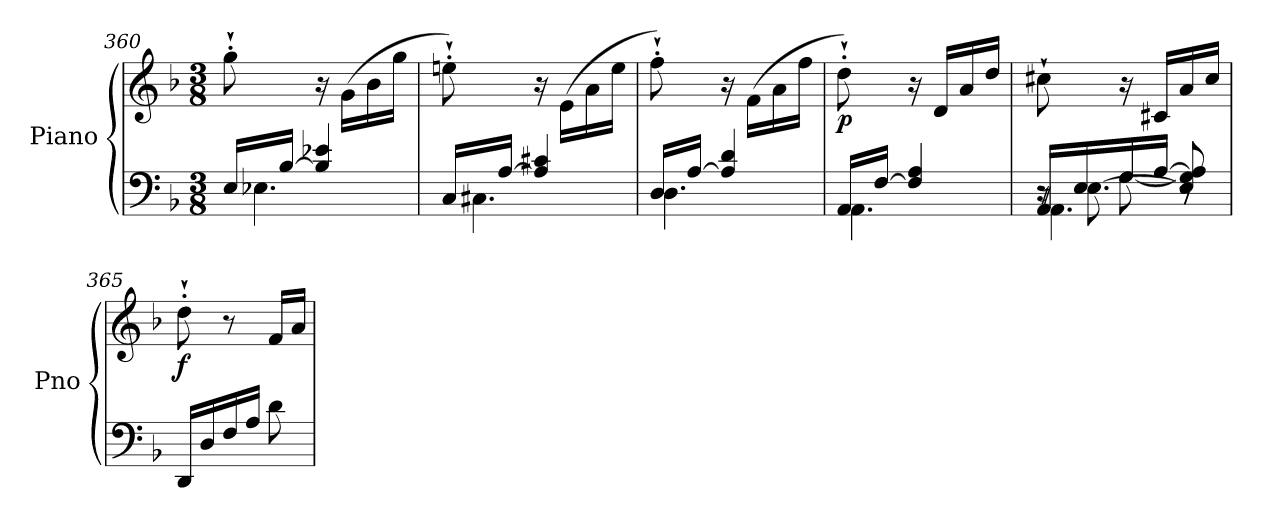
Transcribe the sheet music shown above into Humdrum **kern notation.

**kern	**kern	**dynam
*part1	*part1	*part1
*staff2	*staff1	*staff1/2
*I"Piano	*	*
*I'Pno	*	*
*clefF4	*clefG2	*
*k[b-]	*k[b-]	*
*M3/8	*M3/8	*
=360	=360	=360
*^	*	*
16E/LL	4.E-X\	8gg'`\	.
[16B-/JJ	.	.	.
4B-/] 4e-X/	.	16r	.
.	.	(>16g\LL	.
.	.	16b-\	.
.	.	16gg\JJ	.
=361	=361	=361	=361
!	!	!	!LO:DY:b
16C/LL	4.C#X\	8een'`\)	other-dynamics
[16A/JJ	.	.	.
4A/] 4c#X/	.	16r	.
.	.	(>16e\LL	.
.	.	16a\	.
.	.	16ee\JJ	.
=362	=362	=362	=362
16D/LL	4.D\	8ff'`\)	.
[16A/JJ	.	.	.
4A/] 4d/	.	16r	.
.	.	(>16f\LL	.
.	.	16a\	.
.	.	16ff\JJ	.
=363	=363	=363	=363
!	!	!	!LO:DY:b
16AA/LL	4.AA\	8dd'`\)	p
[16F/JJ	.	.	.
4F/] 4A/	.	16r	.
!	!	!	!LO:DY:b
.	.	16d/LL	other-dynamics
.	.	16a/	.
.	.	16dd/JJ	.
!!LO:LB:g=z
=364	=364	=364	=364
*^	*^	*	*
16AA/LL	4.AA\	16r	8r	8cc#X`\	.
16E/	.	[8.E\	.	.	.
16G/	.	.	[8G\	16r	.
[16A/JJ	.	.	.	16c#X/LL	.
8E/] 8G/] 8A/]	.	8r	8r	16a/	.
.	.	.	.	16cc#/JJ	.
*v	*v	*v	*v	*	*
=365	=365	=365
!	!	!LO:DY:b
16DD/LL	8dd'`\	f
16D/	.	.
16F/	8r	.
16A/JJ	.	.
8d\	16f/LL	.
.	16a/JJ	.
=	=	=
*-	*-	*-
